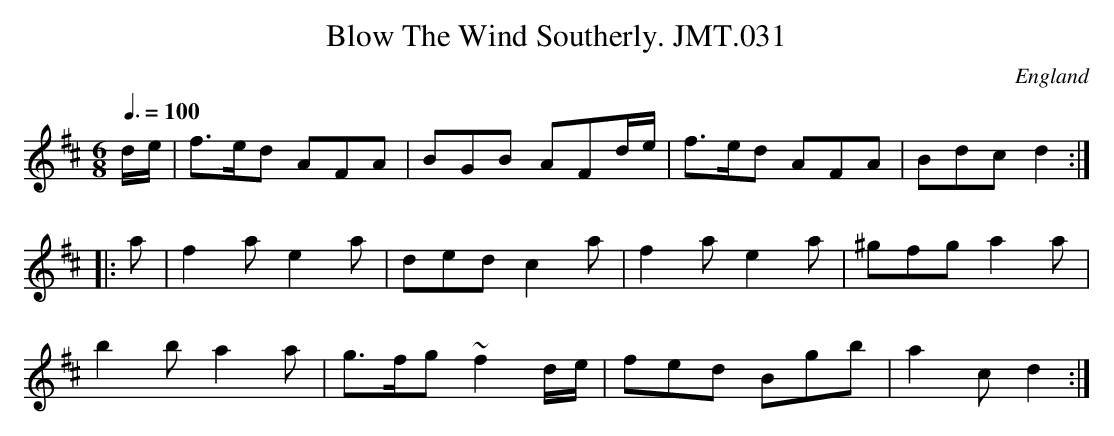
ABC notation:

X:1
T:Blow The Wind Southerly. JMT.031
L:1/8
M:6/8
O:England
Q:3/8=100
K:D
d/e/|f>ed AFA| BGB AFd/e/|f>ed AFA|Bdcd2:|!
|:a|f2ae2a|dedc2a|f2ae2a|^gfga2a|!
b2ba2a|g>fg~f2d/e/|fed Bgb|a2cd2:|
